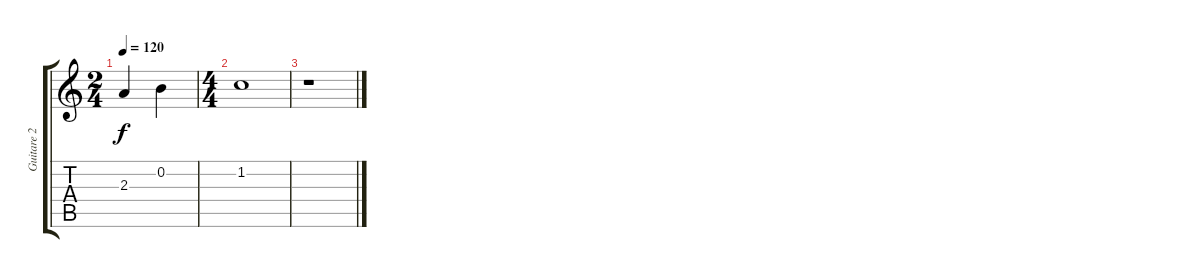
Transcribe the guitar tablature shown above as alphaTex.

\track ("Guitare 2" "Guitare 2") {instrument acousticguitarsteel}
\staff {score tabs}
\tuning (E4 B3 G3 D3 A2 E2) {hide}
\ts (2 4)
\tempo 120
\clef g2
\ks c
2.3.4{dy f} 0.2.4 |
\ts (4 4)
1.2.1 |
r.1
